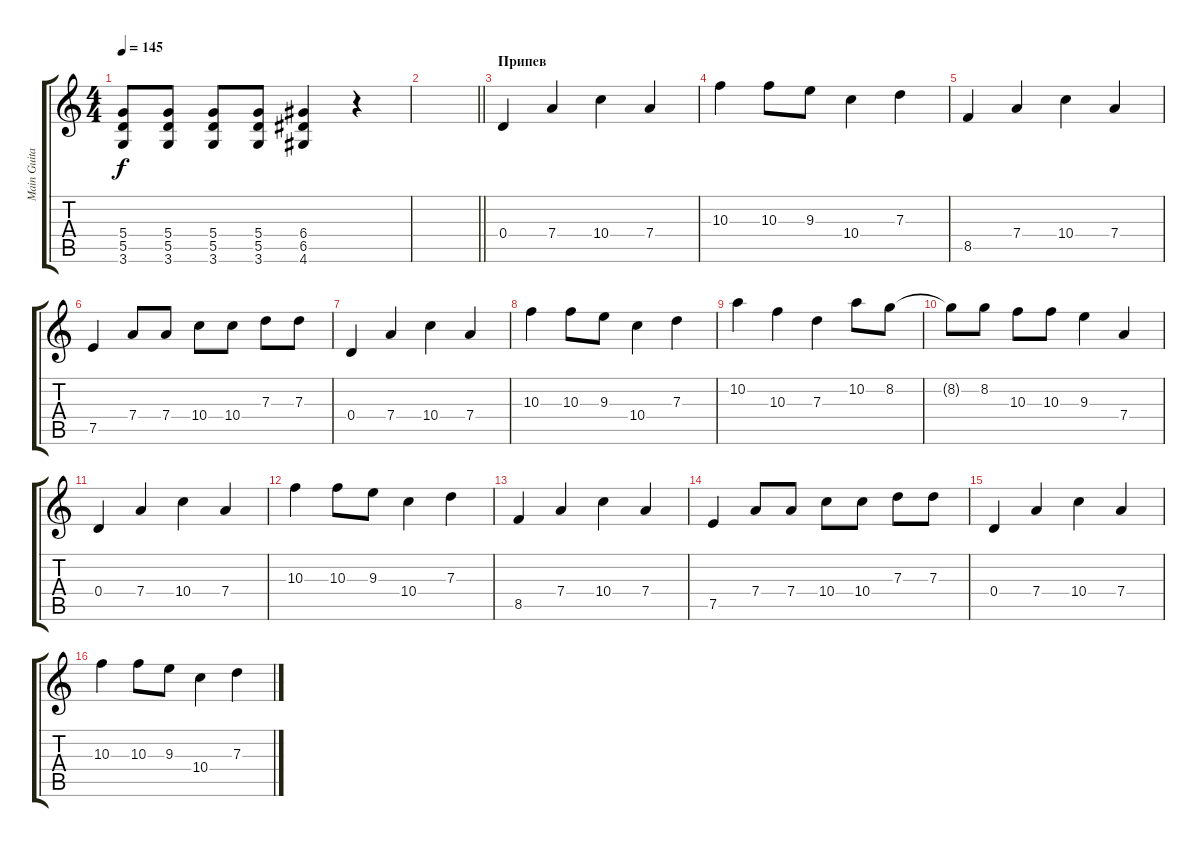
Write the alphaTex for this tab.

\track ("Main Guitar" "Main Guita") {instrument distortionguitar}
\staff {score tabs}
\tuning (E4 B3 G3 D3 A2 E2) {hide}
\ts (4 4)
\tempo 145
\clef g2
\ks c
(5.4 5.5 3.6).8{dy f} (5.4 5.5 3.6).8 (5.4 5.5 3.6).8 (5.4 5.5 3.6).8 (6.4 6.5 4.6).4 r.4 |
\barLineRight lightlight
|
\section ("" "Припев")
0.4.4 7.4.4 10.4.4 7.4.4 |
10.3.4 10.3.8 9.3.8 10.4.4 7.3.4 |
8.5.4 7.4.4 10.4.4 7.4.4 |
7.5.4 7.4.8 7.4.8 10.4.8 10.4.8 7.3.8 7.3.8 |
0.4.4 7.4.4 10.4.4 7.4.4 |
10.3.4 10.3.8 9.3.8 10.4.4 7.3.4 |
10.2.4 10.3.4 7.3.4 10.2.8 8.2.8 |
8.2{t}.8 8.2.8 10.3.8 10.3.8 9.3.4 7.4.4 |
0.4.4 7.4.4 10.4.4 7.4.4 |
10.3.4 10.3.8 9.3.8 10.4.4 7.3.4 |
8.5.4 7.4.4 10.4.4 7.4.4 |
7.5.4 7.4.8 7.4.8 10.4.8 10.4.8 7.3.8 7.3.8 |
0.4.4 7.4.4 10.4.4 7.4.4 |
10.3.4 10.3.8 9.3.8 10.4.4 7.3.4
